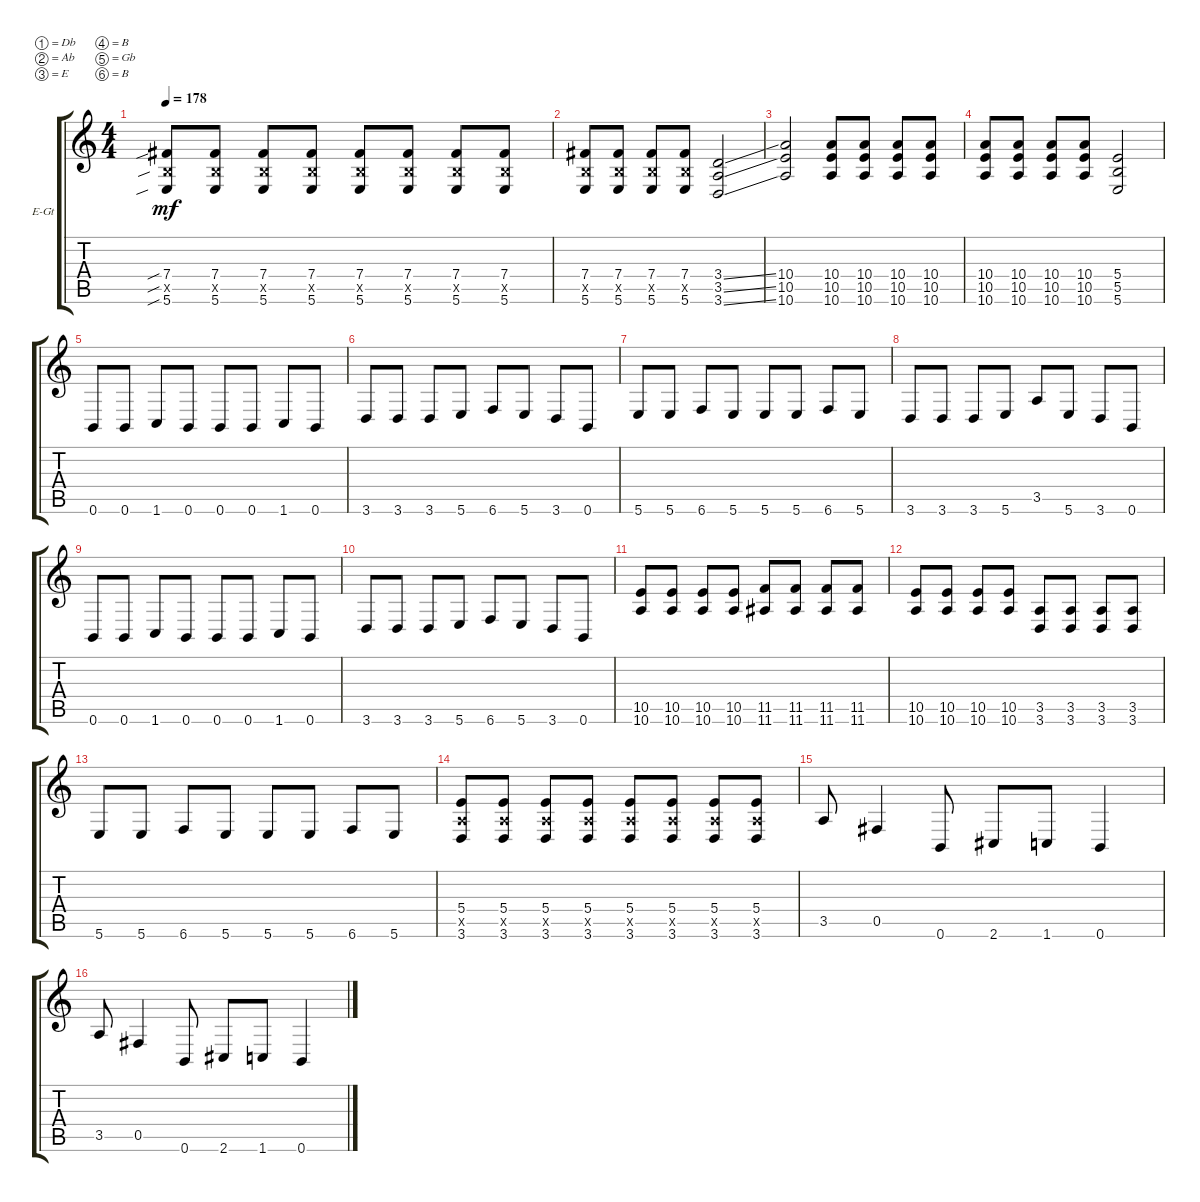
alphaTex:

\defaultSystemsLayout 4
\bracketExtendMode groupsimilarinstruments
\firstSystemTrackNameOrientation horizontal
\otherSystemsTrackNameOrientation horizontal
\track ("Electric Guitar" "E-Gt") {instrument distortionguitar}
\staff {score tabs}
\tuning (Db4 Ab3 E3 B2 Gb2 B1)
\ts (4 4)
\tempo 178
\clef g2
\ks c
(5.6{sib} 5.5{sib x} 7.4{sib}).8{dy mf} (5.6 5.5{x} 7.4).8 (7.4 5.5{x} 5.6).8 (5.6 5.5{x} 7.4).8 (5.6 5.5{x} 7.4).8 (5.6 5.5{x} 7.4).8 (7.4 5.5{x} 5.6).8 (5.6 5.5{x} 7.4).8 |
(5.6 5.5{x} 7.4).8 (5.6 5.5{x} 7.4).8 (7.4 5.5{x} 5.6).8 (5.6 5.5{x} 7.4).8 (3.6{ss} 3.5{ss} 3.4{ss}).2 |
(10.6 10.5 10.4).2 (10.6 10.5 10.4).8 (10.4 10.5 10.6).8 (10.6 10.5 10.4).8 (10.4 10.5 10.6).8 |
(10.6 10.5 10.4).8 (10.4 10.5 10.6).8 (10.6 10.5 10.4).8 (10.4 10.5 10.6).8 (5.6 5.5 5.4).2 |
0.6.8 0.6.8 1.6.8 0.6.8 0.6.8 0.6.8 1.6.8 0.6.8 |
3.6.8 3.6.8 3.6.8 5.6.8 6.6.8 5.6.8 3.6.8 0.6.8 |
5.6.8 5.6.8 6.6.8 5.6.8 5.6.8 5.6.8 6.6.8 5.6.8 |
3.6.8 3.6.8 3.6.8 5.6.8 3.5.8 5.6.8 3.6.8 0.6.8 |
0.6.8 0.6.8 1.6.8 0.6.8 0.6.8 0.6.8 1.6.8 0.6.8 |
3.6.8 3.6.8 3.6.8 5.6.8 6.6.8 5.6.8 3.6.8 0.6.8 |
(10.6 10.5).8 (10.5 10.6).8 (10.6 10.5).8 (10.5 10.6).8 (11.6 11.5).8 (11.5 11.6).8 (11.6 11.5).8 (11.5 11.6).8 |
(10.6 10.5).8 (10.5 10.6).8 (10.5 10.6).8 (10.6 10.5).8 (3.5 3.6).8 (3.6 3.5).8 (3.5 3.6).8 (3.6 3.5).8 |
5.6.8 5.6.8 6.6.8 5.6.8 5.6.8 5.6.8 6.6.8 5.6.8 |
(3.6 3.5{x} 5.4).8 (3.6 3.5{x} 5.4).8 (3.6 3.5{x} 5.4).8 (3.6 3.5{x} 5.4).8 (3.6 3.5{x} 5.4).8 (3.6 3.5{x} 5.4).8 (3.6 3.5{x} 5.4).8 (3.6 3.5{x} 5.4).8 |
3.5.8 0.5.4 0.6.8 2.6.8 1.6.8 0.6.4 |
3.5.8 0.5.4 0.6.8 2.6.8 1.6.8 0.6.4
